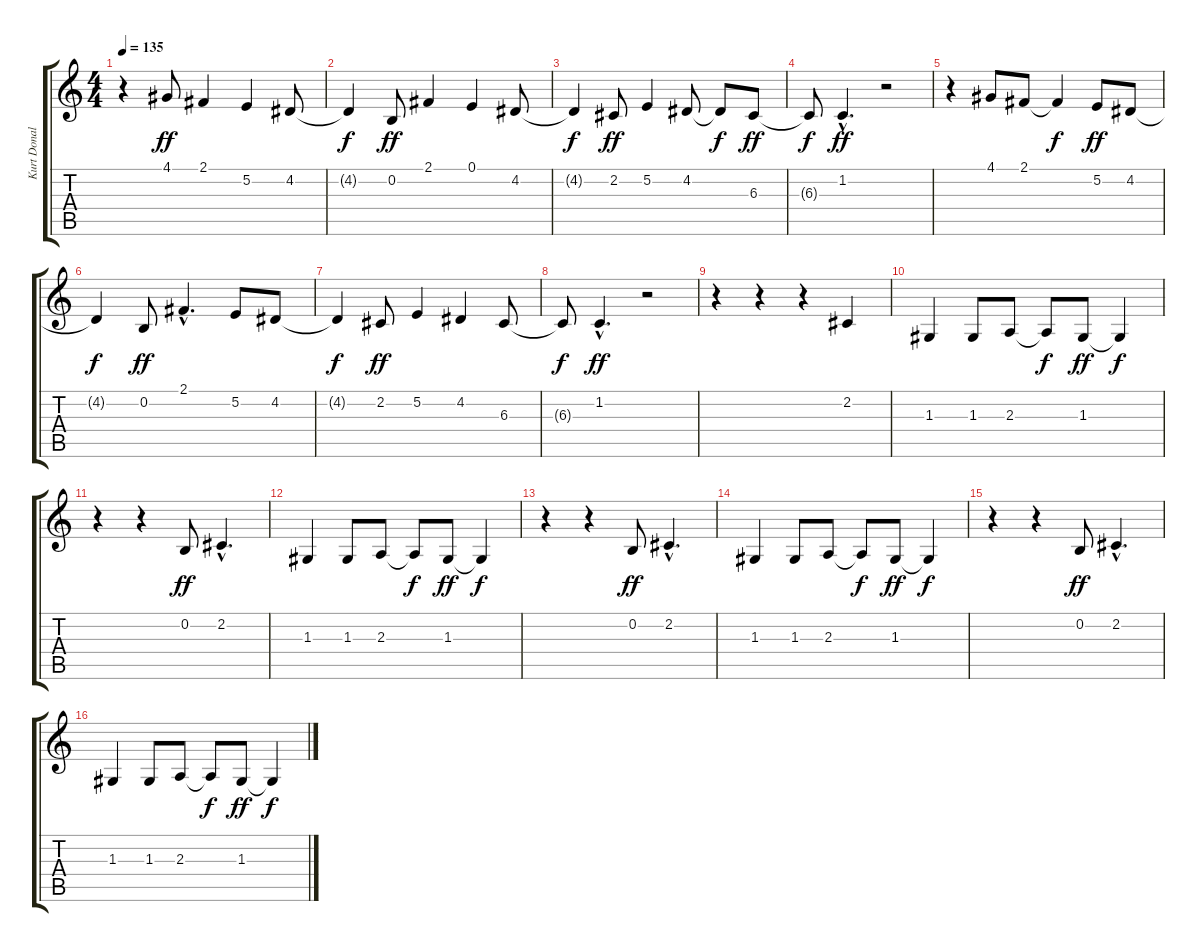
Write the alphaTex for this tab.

\track ("Kurt Donald Cobain (Voix)" "Kurt Donal") {instrument altosax}
\staff {score tabs}
\tuning (E4 B3 G3 D3 A2 E2) {hide}
\ts (4 4)
\tempo 135
\clef g2
\ks c
r.4{dy ff} 4.1.8 2.1.4 5.2.4 4.2.8 |
4.2{t}.4{dy f} 0.2.8{dy ff} 2.1.4 0.1.4 4.2.8 |
4.2{t}.4{dy f} 2.2.8{dy ff} 5.2.4 4.2.8 4.2{t}.8{dy f} 6.3.8{dy ff} |
6.3{t}.8{dy f} 1.2{hac}.4{d dy ff} r.2 |
r.4 4.1.8 2.1.8 2.1{t}.4{dy f} 5.2.8{dy ff} 4.2.8 |
4.2{t}.4{dy f} 0.2.8{dy ff} 2.1{hac}.4{d} 5.2.8 4.2.8 |
4.2{t}.4{dy f} 2.2.8{dy ff} 5.2.4 4.2.4 6.3.8 |
6.3{t}.8{dy f} 1.2{hac}.4{d dy ff} r.2 |
r.4 r.4 r.4 2.2.4 |
1.3.4 1.3.8 2.3.8 2.3{t}.8{dy f} 1.3.8{dy ff} 1.3{t}.4{dy f} |
r.4 r.4 0.2.8{dy ff} 2.2{hac}.4{d} |
1.3.4 1.3.8 2.3.8 2.3{t}.8{dy f} 1.3.8{dy ff} 1.3{t}.4{dy f} |
r.4 r.4 0.2.8{dy ff} 2.2{hac}.4{d} |
1.3.4 1.3.8 2.3.8 2.3{t}.8{dy f} 1.3.8{dy ff} 1.3{t}.4{dy f} |
r.4 r.4 0.2.8{dy ff} 2.2{hac}.4{d} |
1.3.4 1.3.8 2.3.8 2.3{t}.8{dy f} 1.3.8{dy ff} 1.3{t}.4{dy f}
